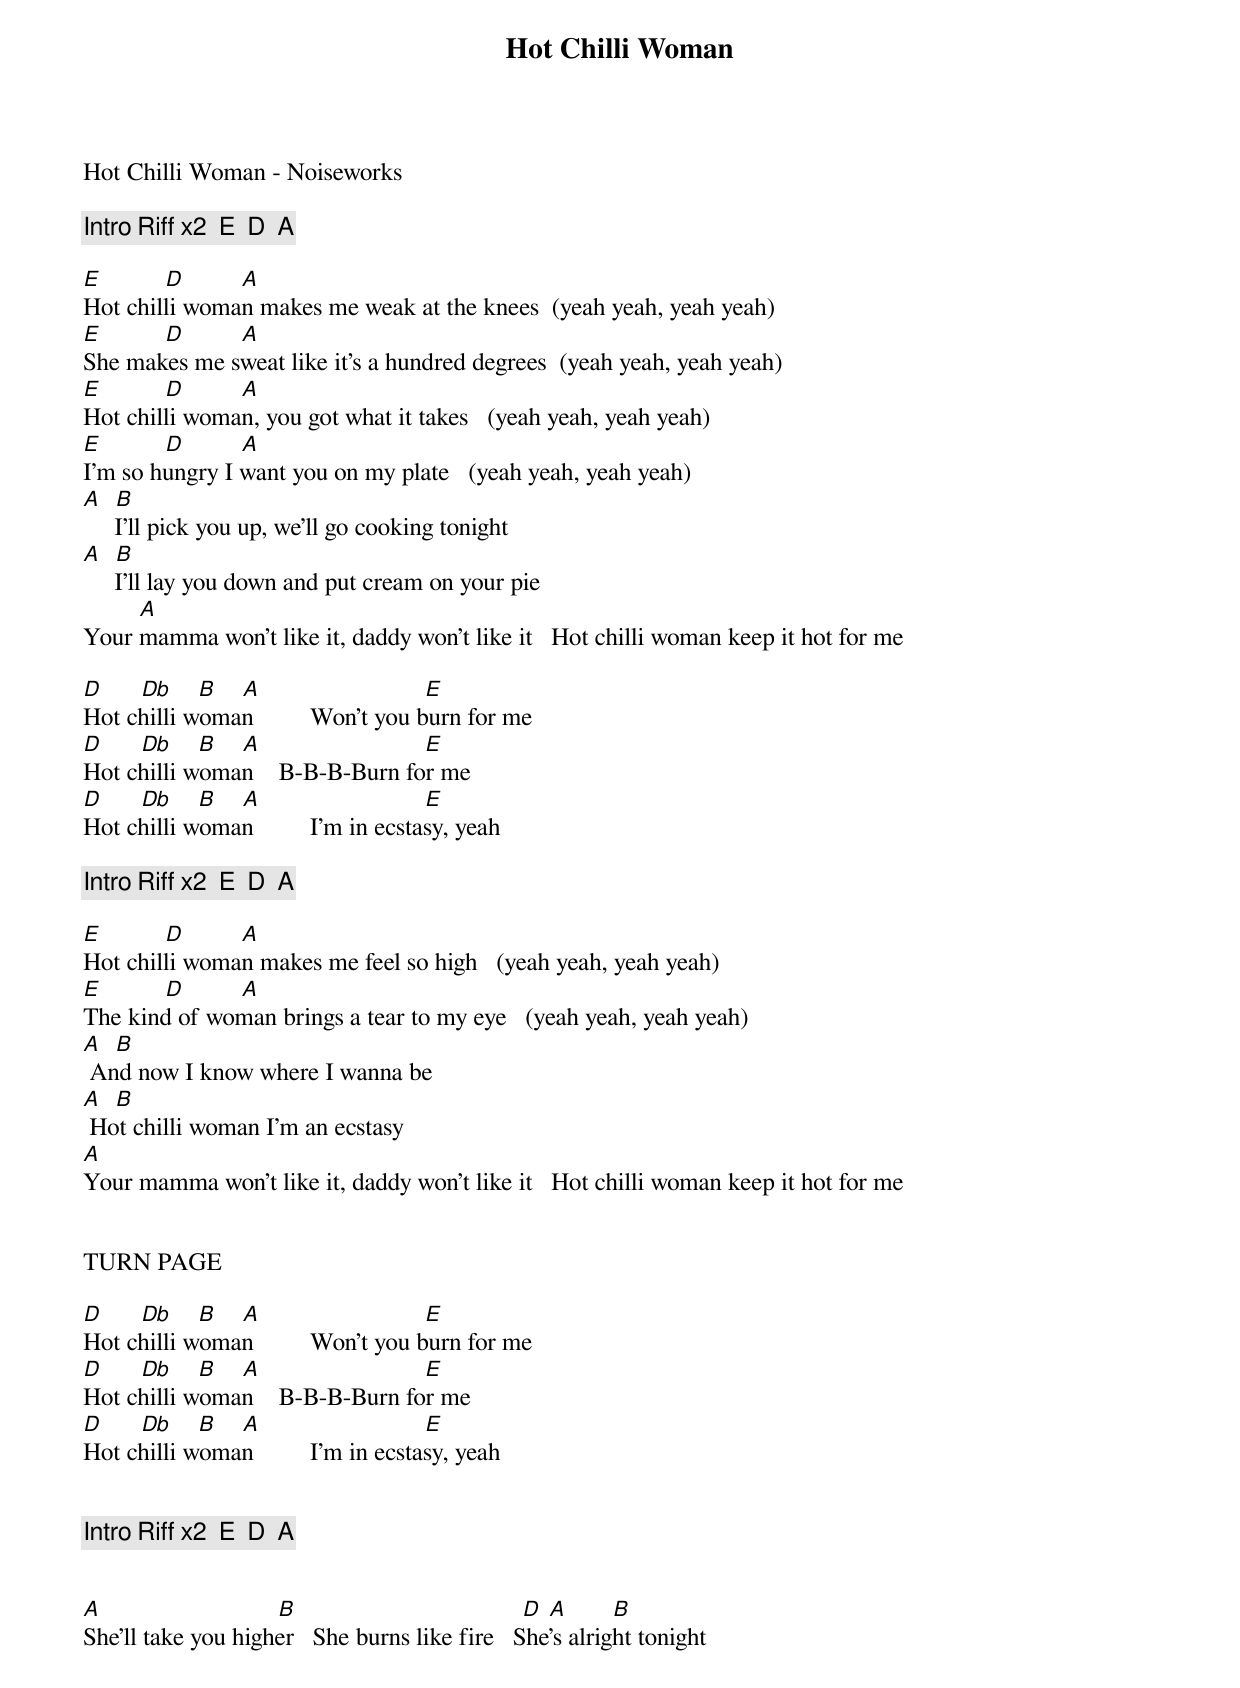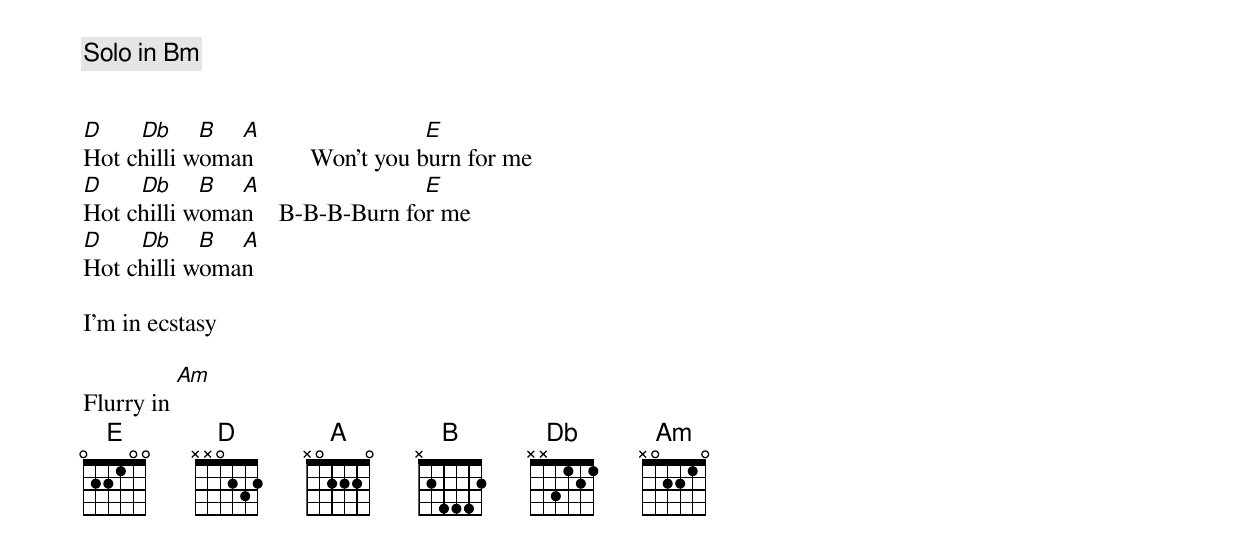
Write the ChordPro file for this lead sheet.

{title: Hot Chilli Woman}
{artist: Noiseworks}
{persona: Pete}
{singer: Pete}
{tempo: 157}
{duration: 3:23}
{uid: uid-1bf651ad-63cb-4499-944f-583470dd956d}
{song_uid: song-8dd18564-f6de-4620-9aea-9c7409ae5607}



Hot Chilli Woman - Noiseworks

{comment: Intro Riff x2  E  D  A}

[E]  							 [D]	        [A]
Hot chilli woman makes me weak at the knees 	(yeah yeah, yeah yeah)
[E]  							 [D]	        [A]
She makes me sweat like it's a hundred degrees 	(yeah yeah, yeah yeah)
[E]  							 [D]	        [A]
Hot chilli woman, you got what it takes 		(yeah yeah, yeah yeah)
[E]  							 [D]	        [A]
I'm so hungry I want you on my plate 		(yeah yeah, yeah yeah)
[A]  [B]
    	I'll pick you up, we'll go cooking tonight
[A]  [B]
    	I'll lay you down and put cream on your pie
         [A]
Your mamma won't like it, daddy won't like it	  Hot chilli woman keep it hot for me

[D]      [Db]    [B]    [A]		                     	  [E]
Hot chilli woman      			Won't you burn for me
[D]      [Db]    [B]    [A]		                     	  [E]
Hot chilli woman				B-B-B-Burn for me
[D]      [Db]    [B]    [A]		                     	  [E]
Hot chilli woman      			I'm in ecstasy, yeah

{comment: Intro Riff x2  E  D  A}

[E]  							 [D]	        [A]
Hot chilli woman makes me feel so high 		(yeah yeah, yeah yeah)
[E]  							 [D]	        [A]
The kind of woman brings a tear to my eye 		(yeah yeah, yeah yeah)
[A]  [B]
	And now I know where I wanna be
[A]  [B]
	Hot chilli woman I'm an ecstasy
[A]
Your mamma won't like it, daddy won't like it	  Hot chilli woman keep it hot for me


TURN PAGE

[D]      [Db]    [B]    [A]		                     	  [E]
Hot chilli woman      			Won't you burn for me
[D]      [Db]    [B]    [A]		                     	  [E]
Hot chilli woman				B-B-B-Burn for me
[D]      [Db]    [B]    [A]		                     	  [E]
Hot chilli woman      			I'm in ecstasy, yeah


{comment: Intro Riff x2  E  D  A}


[A]	                           [B]	                                   [D] [A]       [B]
She'll take you higher   She burns like fire  	She's alright tonight

{comment: Solo in Bm}


[D]      [Db]    [B]    [A]		                     	  [E]
Hot chilli woman      			Won't you burn for me
[D]      [Db]    [B]    [A]		                     	  [E]
Hot chilli woman				B-B-B-Burn for me
[D]      [Db]    [B]    [A]
Hot chilli woman

I'm in ecstasy

Flurry in [Am]
